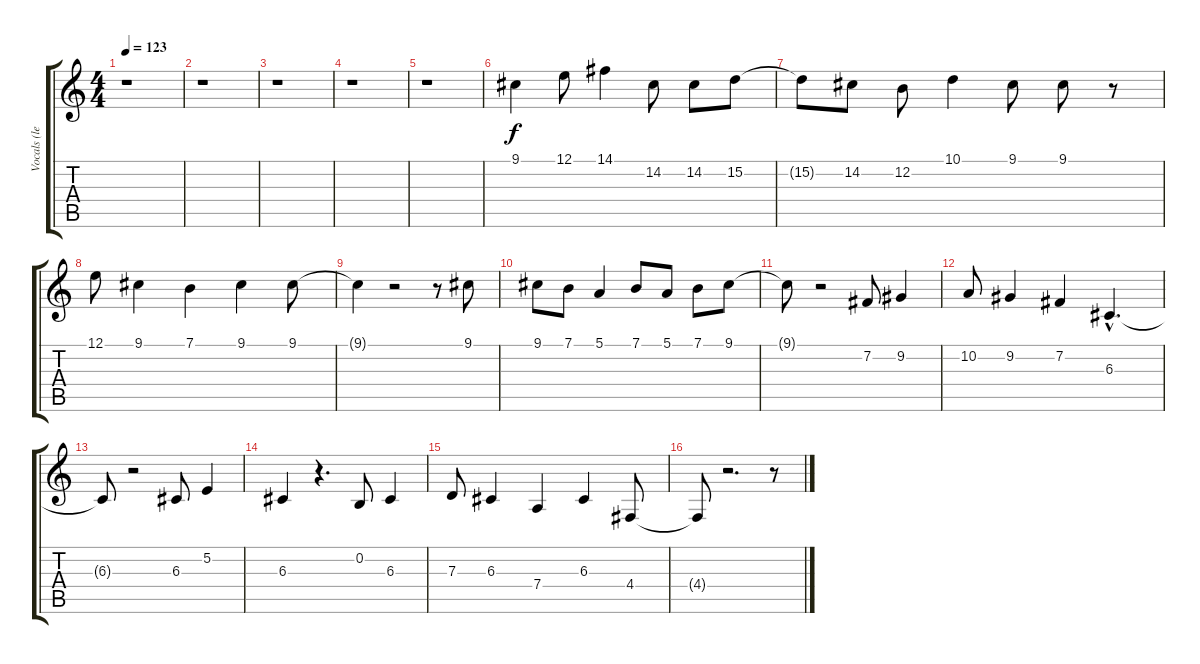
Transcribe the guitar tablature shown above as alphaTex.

\track ("Vocals (lead 2)     " "Vocals (le") {instrument lead2sawtooth}
\staff {score tabs}
\tuning (E4 B3 G3 D3 A2 E2) {hide}
\ts (4 4)
\tempo 123
\clef g2
\ks c
r.1{dy f} |
r.1 |
r.1 |
r.1 |
r.1 |
9.1.4 12.1.8 14.1.4 14.2.8 14.2.8 15.2.8 |
15.2{t}.8 14.2.8 12.2.8 10.1.4 9.1.8 9.1.8 r.8 |
12.1.8 9.1.4 7.1.4 9.1.4 9.1.8 |
9.1{t}.4 r.2 r.8 9.1.8 |
9.1.8 7.1.8 5.1.4 7.1.8 5.1.8 7.1.8 9.1.8 |
9.1{t}.8 r.2 7.2.8 9.2.4 |
10.2.8 9.2.4 7.2.4 6.3{hac}.4{d} |
6.3{t}.8 r.2 6.3.8 5.2.4 |
6.3.4 r.4{d} 0.2.8 6.3.4 |
7.3.8 6.3.4 7.4.4 6.3.4 4.4.8 |
4.4{t}.8 r.2{d} r.8
